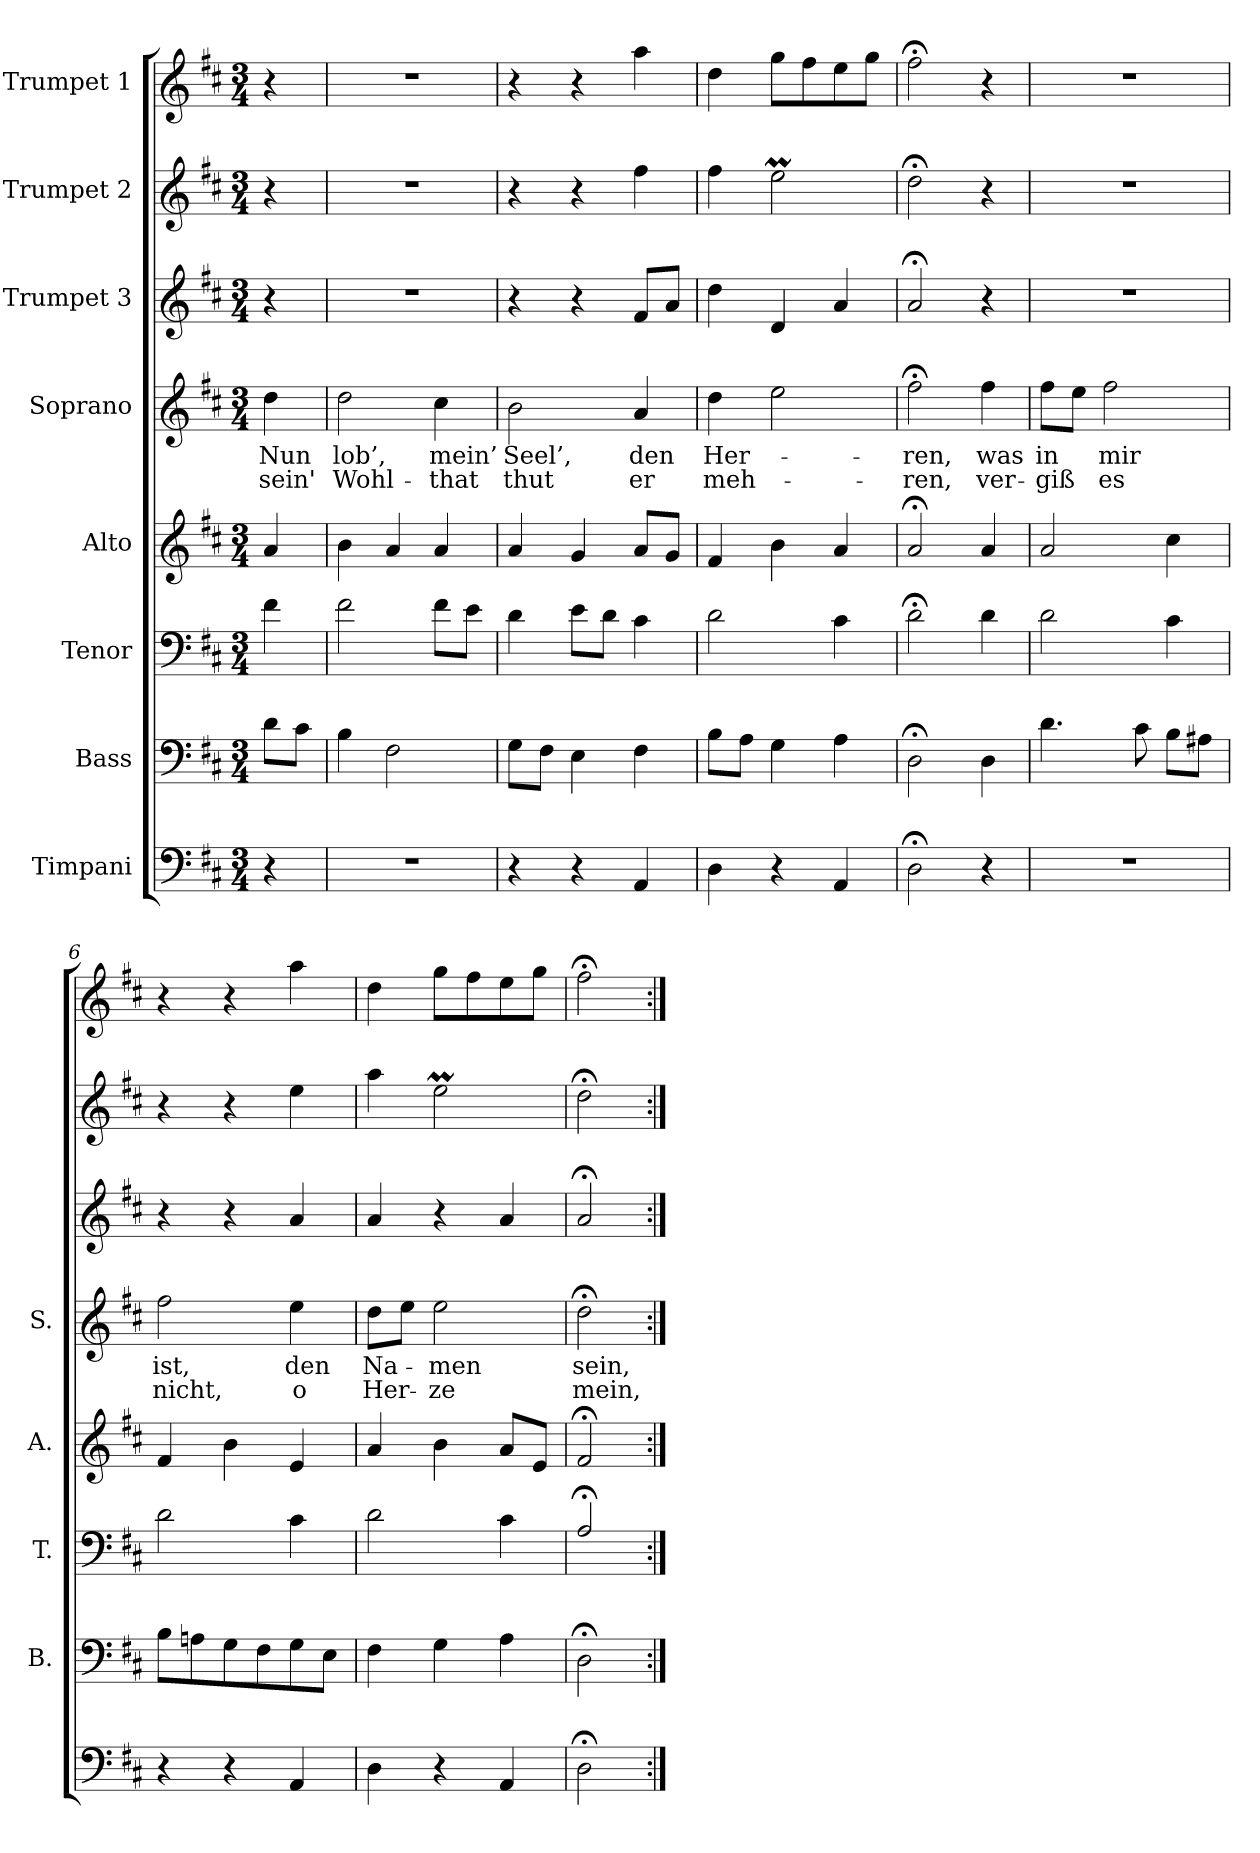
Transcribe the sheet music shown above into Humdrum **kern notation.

**kern	**kern	**kern	**kern	**kern	**text	**text	**kern	**kern	**kern
*part8	*part7	*part6	*part5	*part4	*part4	*part4	*part3	*part2	*part1
*staff8	*staff7	*staff6	*staff5	*staff4	*staff4	*staff4	*staff3	*staff2	*staff1
*I"Timpani	*I"Bass	*I"Tenor	*I"Alto	*I"Soprano	*	*	*I"Trumpet 3	*I"Trumpet 2	*I"Trumpet 1
*	*I'B.	*I'T.	*I'A.	*I'S.	*	*	*	*	*
*clefF4	*clefF4	*clefF4	*clefG2	*clefG2	*	*	*clefG2	*clefG2	*clefG2
*k[f#c#]	*k[f#c#]	*k[f#c#]	*k[f#c#]	*k[f#c#]	*	*	*k[f#c#]	*k[f#c#]	*k[f#c#]
*D:	*D:	*D:	*D:	*D:	*	*	*D:	*D:	*D:
*M3/4	*M3/4	*M3/4	*M3/4	*M3/4	*	*	*M3/4	*M3/4	*M3/4
=	=	=	=	=	=	=	=	=	=
4r	8d\L	4f#\	4a/	4dd\	Nun	sein'	4r	4r	4r
.	8c#\J	.	.	.	.	.	.	.	.
=1	=1	=1	=1	=1	=1	=1	=1	=1	=1
2.r	4B\	2f#\	4b\	2dd\	lob’,	Wohl-	2.r	2.r	2.r
.	2F#\	.	4a/	.	.	.	.	.	.
.	.	8f#\L	4a/	4cc#\	mein’	-that	.	.	.
.	.	8e\J	.	.	.	.	.	.	.
=2	=2	=2	=2	=2	=2	=2	=2	=2	=2
4r	8G\L	4d\	4a/	2b\	Seel’,	thut	4r	4r	4r
.	8F#\J	.	.	.	.	.	.	.	.
4r	4E\	8e\L	4g/	.	.	.	4r	4r	4r
.	.	8d\J	.	.	.	.	.	.	.
4AA/	4F#\	4c#\	8a/L	4a/	den	er	8f#/L	4ff#\	4aa\
.	.	.	8g/J	.	.	.	8a/J	.	.
=3	=3	=3	=3	=3	=3	=3	=3	=3	=3
4D\	8B\L	2d\	4f#/	4dd\	Her-	meh-	4dd\	4ff#\	4dd\
.	8A\J	.	.	.	.	.	.	.	.
4r	4G\	.	4b\	2ee\	.	.	4d/	2eeM\	8gg\L
.	.	.	.	.	.	.	.	.	8ff#\
4AA/	4A\	4c#\	4a/	.	.	.	4a/	.	8ee\
.	.	.	.	.	.	.	.	.	8gg\J
=4	=4	=4	=4	=4	=4	=4	=4	=4	=4
2D;<\	2D;<\	2d;<\	2a;</	2ff#;<\	-ren,	-ren,	2a;</	2dd;<\	2ff#;<\
4r	4D\	4d\	4a/	4ff#\	was	ver-	4r	4r	4r
=5	=5	=5	=5	=5	=5	=5	=5	=5	=5
2.r	4.d\	2d\	2a/	8ff#\L	in	-giß	2.r	2.r	2.r
.	.	.	.	8ee\J	.	.	.	.	.
.	.	.	.	2ff#\	mir	es	.	.	.
.	8c#\	.	.	.	.	.	.	.	.
.	8B\L	4c#\	4cc#\	.	.	.	.	.	.
.	8A#X\J	.	.	.	.	.	.	.	.
=6	=6	=6	=6	=6	=6	=6	=6	=6	=6
4r	8B\L	2d\	4f#/	2ff#\	ist,	nicht,	4r	4r	4r
.	8An\	.	.	.	.	.	.	.	.
4r	8G\	.	4b\	.	.	.	4r	4r	4r
.	8F#\	.	.	.	.	.	.	.	.
4AA/	8G\	4c#\	4e/	4ee\	den	o	4a/	4ee\	4aa\
.	8E\J	.	.	.	.	.	.	.	.
=7	=7	=7	=7	=7	=7	=7	=7	=7	=7
4D\	4F#\	2d\	4a/	8dd\L	Na-	Her-	4a/	4aa\	4dd\
.	.	.	.	8ee\J	.	.	.	.	.
4r	4G\	.	4b\	2ee\	-men	-ze	4r	2eeM\	8gg\L
.	.	.	.	.	.	.	.	.	8ff#\
4AA/	4A\	4c#\	8a/L	.	.	.	4a/	.	8ee\
.	.	.	8e/J	.	.	.	.	.	8gg\J
=8	=8	=8	=8	=8	=8	=8	=8	=8	=8
2D;<\	2D;<\	2A;</	2f#;</	2dd;<\	sein,	mein,	2a;</	2dd;<\	2ff#;<\
=:|!	=:|!	=:|!	=:|!	=:|!	=:|!	=:|!	=:|!	=:|!	=:|!
*-	*-	*-	*-	*-	*-	*-	*-	*-	*-
